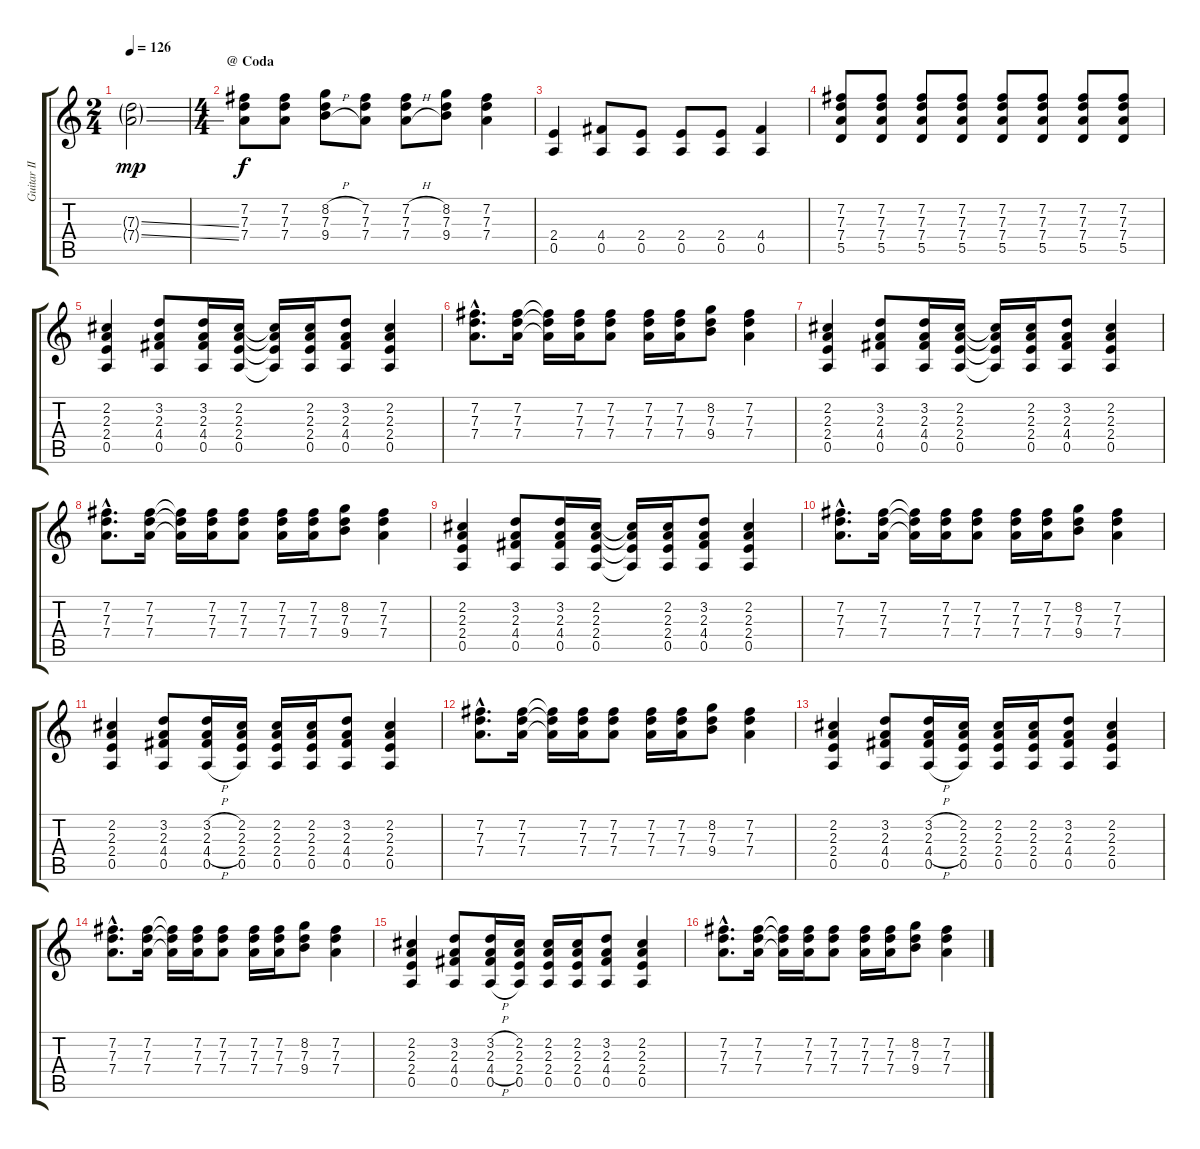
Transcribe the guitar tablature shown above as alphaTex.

\track ("Guitar II" "Guitar II") {instrument distortionguitar}
\staff {score tabs}
\tuning (E4 B3 G3 D3 A2 E2) {hide}
\ts (2 4)
\tempo 126
\clef g2
\ks c
(7.3{ss g} 7.4{ss g}).2{dy mp} |
\ts (4 4)
\section ("" "@ Coda")
(7.2 7.3 7.4).8{dy f} (7.2 7.3 7.4).8 (8.2{h} 7.3{h} 9.4{h}).8 (7.2 7.3 7.4).8 (7.2{h} 7.3{h} 7.4{h}).8 (8.2 7.3 9.4).8 (7.2 7.3 7.4).4 |
(2.4 0.5).4 (4.4 0.5).8 (2.4 0.5).8 (2.4 0.5).8 (2.4 0.5).8 (4.4 0.5).4 |
(7.2 7.3 7.4 5.5).8 (7.2 7.3 7.4 5.5).8 (7.2 7.3 7.4 5.5).8 (7.2 7.3 7.4 5.5).8 (7.2 7.3 7.4 5.5).8 (7.2 7.3 7.4 5.5).8 (7.2 7.3 7.4 5.5).8 (7.2 7.3 7.4 5.5).8 |
(2.2 2.3 2.4 0.5).4 (3.2 2.3 4.4 0.5).8 (3.2 2.3 4.4 0.5).16 (2.2 2.3 2.4 0.5).16 (2.2{t} 2.3{t} 2.4{t} 0.5{t}).16 (2.2 2.3 2.4 0.5).16 (3.2 2.3 4.4 0.5).8 (2.2 2.3 2.4 0.5).4 |
(7.2{hac} 7.3{hac} 7.4{hac}).8{d} (7.2 7.3 7.4).16 (7.2{t} 7.3{t} 7.4{t}).16 (7.2 7.3 7.4).16 (7.2 7.3 7.4).8 (7.2 7.3 7.4).16 (7.2 7.3 7.4).16 (8.2 7.3 9.4).8 (7.2 7.3 7.4).4 |
(2.2 2.3 2.4 0.5).4 (3.2 2.3 4.4 0.5).8 (3.2 2.3 4.4 0.5).16 (2.2 2.3 2.4 0.5).16 (2.2{t} 2.3{t} 2.4{t} 0.5{t}).16 (2.2 2.3 2.4 0.5).16 (3.2 2.3 4.4 0.5).8 (2.2 2.3 2.4 0.5).4 |
(7.2{hac} 7.3{hac} 7.4{hac}).8{d} (7.2 7.3 7.4).16 (7.2{t} 7.3{t} 7.4{t}).16 (7.2 7.3 7.4).16 (7.2 7.3 7.4).8 (7.2 7.3 7.4).16 (7.2 7.3 7.4).16 (8.2 7.3 9.4).8 (7.2 7.3 7.4).4 |
(2.2 2.3 2.4 0.5).4 (3.2 2.3 4.4 0.5).8 (3.2 2.3 4.4 0.5).16 (2.2 2.3 2.4 0.5).16 (2.2{t} 2.3{t} 2.4{t} 0.5{t}).16 (2.2 2.3 2.4 0.5).16 (3.2 2.3 4.4 0.5).8 (2.2 2.3 2.4 0.5).4 |
(7.2{hac} 7.3{hac} 7.4{hac}).8{d} (7.2 7.3 7.4).16 (7.2{t} 7.3{t} 7.4{t}).16 (7.2 7.3 7.4).16 (7.2 7.3 7.4).8 (7.2 7.3 7.4).16 (7.2 7.3 7.4).16 (8.2 7.3 9.4).8 (7.2 7.3 7.4).4 |
(2.2 2.3 2.4 0.5).4 (3.2 2.3 4.4 0.5).8 (3.2{h} 2.3{h} 4.4{h} 0.5{h}).16 (2.2 2.3 2.4 0.5).16 (2.2 2.3 2.4 0.5).16 (2.2 2.3 2.4 0.5).16 (3.2 2.3 4.4 0.5).8 (2.2 2.3 2.4 0.5).4 |
(7.2{hac} 7.3{hac} 7.4{hac}).8{d} (7.2 7.3 7.4).16 (7.2{t} 7.3{t} 7.4{t}).16 (7.2 7.3 7.4).16 (7.2 7.3 7.4).8 (7.2 7.3 7.4).16 (7.2 7.3 7.4).16 (8.2 7.3 9.4).8 (7.2 7.3 7.4).4 |
(2.2 2.3 2.4 0.5).4 (3.2 2.3 4.4 0.5).8 (3.2{h} 2.3{h} 4.4{h} 0.5{h}).16 (2.2 2.3 2.4 0.5).16 (2.2 2.3 2.4 0.5).16 (2.2 2.3 2.4 0.5).16 (3.2 2.3 4.4 0.5).8 (2.2 2.3 2.4 0.5).4 |
(7.2{hac} 7.3{hac} 7.4{hac}).8{d} (7.2 7.3 7.4).16 (7.2{t} 7.3{t} 7.4{t}).16 (7.2 7.3 7.4).16 (7.2 7.3 7.4).8 (7.2 7.3 7.4).16 (7.2 7.3 7.4).16 (8.2 7.3 9.4).8 (7.2 7.3 7.4).4 |
(2.2 2.3 2.4 0.5).4 (3.2 2.3 4.4 0.5).8 (3.2{h} 2.3{h} 4.4{h} 0.5{h}).16 (2.2 2.3 2.4 0.5).16 (2.2 2.3 2.4 0.5).16 (2.2 2.3 2.4 0.5).16 (3.2 2.3 4.4 0.5).8 (2.2 2.3 2.4 0.5).4 |
(7.2{hac} 7.3{hac} 7.4{hac}).8{d} (7.2 7.3 7.4).16 (7.2{t} 7.3{t} 7.4{t}).16 (7.2 7.3 7.4).16 (7.2 7.3 7.4).8 (7.2 7.3 7.4).16 (7.2 7.3 7.4).16 (8.2 7.3 9.4).8 (7.2 7.3 7.4).4
